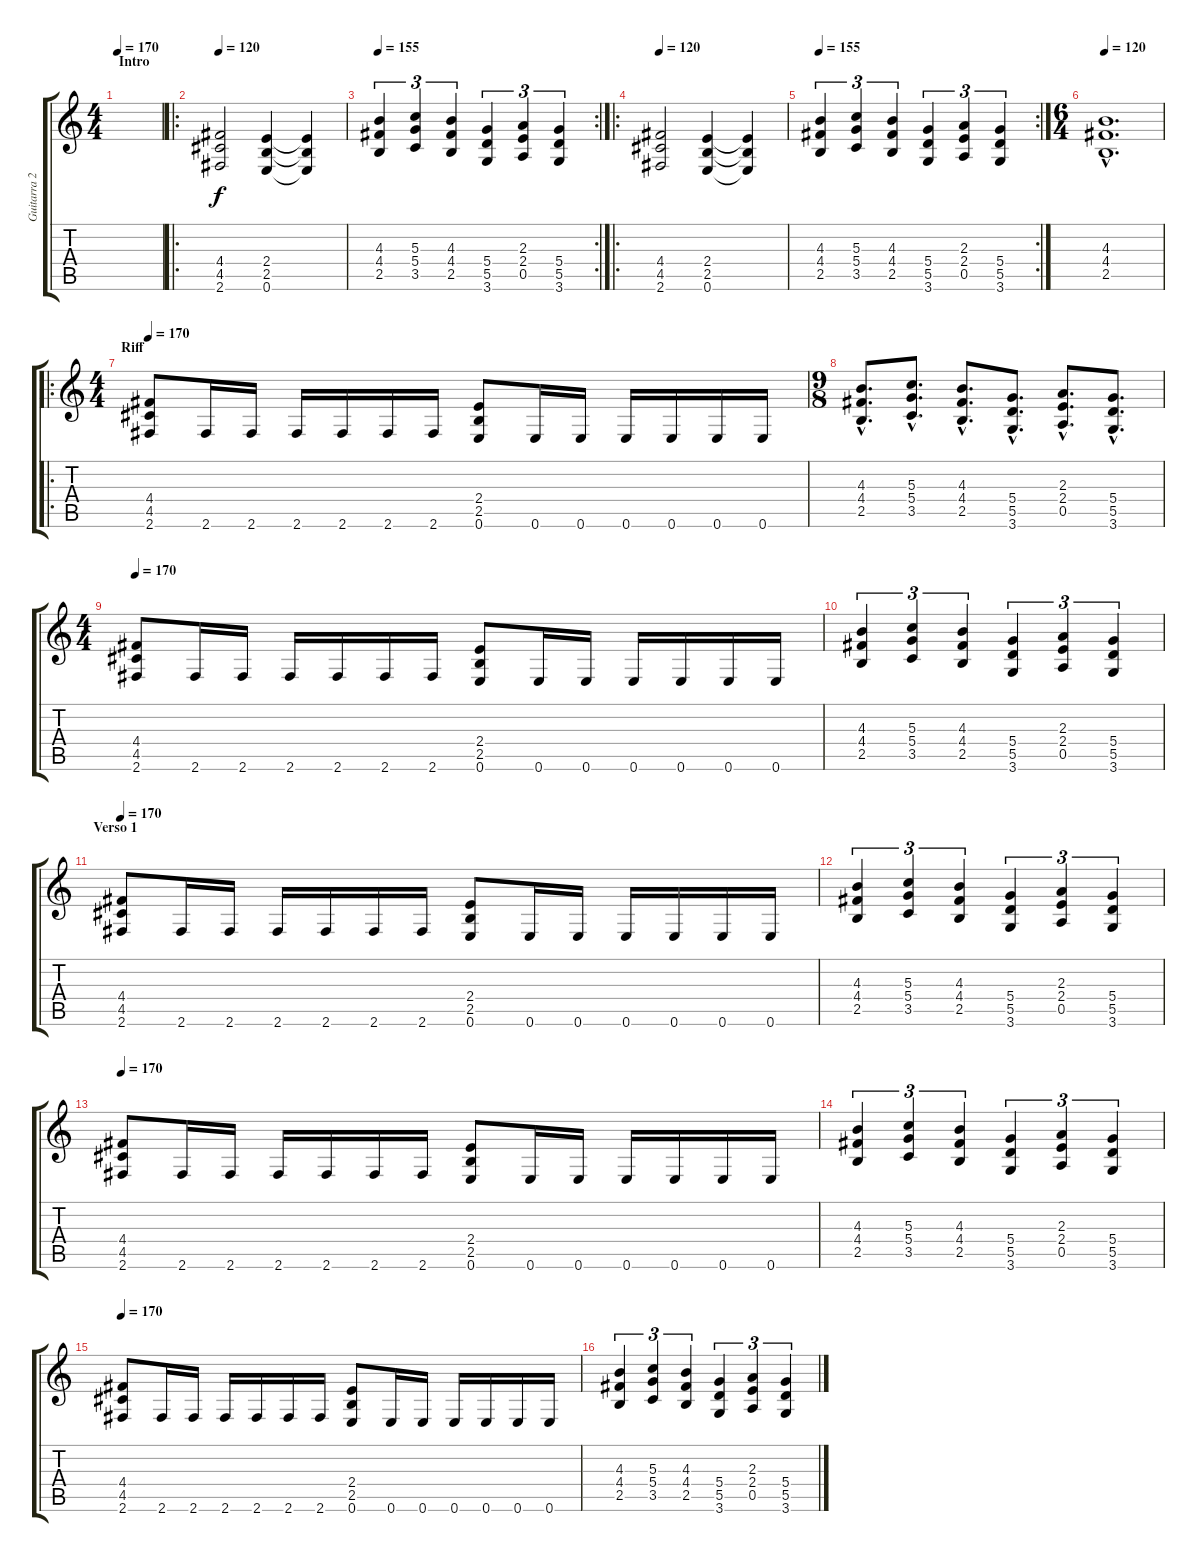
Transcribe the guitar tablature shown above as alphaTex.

\track ("Guitarra 2" "Guitarra 2") {instrument overdrivenguitar}
\staff {score tabs}
\tuning (E4 B3 G3 D3 A2 E2) {hide}
\ts (4 4)
\section ("" "Intro")
\tempo 170
\tempo 120
\tempo 170
\clef g2
\ks c
|
\ro
\tempo 120
(4.4 4.5 2.6).2 (2.4 2.5 0.6).4 (2.4{t} 2.5{t} 0.6{t}).4 |
\rc 2
\tempo 155
(4.3 4.4 2.5).4{tu (3 2)} (5.3 5.4 3.5).4{tu (3 2)} (4.3 4.4 2.5).4{tu (3 2)} (5.4 5.5 3.6).4{tu (3 2)} (2.3 2.4 0.5).4{tu (3 2)} (5.4 5.5 3.6).4{tu (3 2)} |
\ro
\tempo 120
(4.4 4.5 2.6).2 (2.4 2.5 0.6).4 (2.4{t} 2.5{t} 0.6{t}).4 |
\rc 2
\tempo 155
(4.3 4.4 2.5).4{tu (3 2)} (5.3 5.4 3.5).4{tu (3 2)} (4.3 4.4 2.5).4{tu (3 2)} (5.4 5.5 3.6).4{tu (3 2)} (2.3 2.4 0.5).4{tu (3 2)} (5.4 5.5 3.6).4{tu (3 2)} |
\ts (6 4)
\tempo 120
(4.3{hac} 4.4{hac} 2.5{hac}).1{d} |
\ro
\ts (4 4)
\section ("" "Riff")
\tempo 170
(4.4 4.5 2.6).8 2.6.16 2.6.16 2.6.16 2.6.16 2.6.16 2.6.16 (2.4 2.5 0.6).8 0.6.16 0.6.16 0.6.16 0.6.16 0.6.16 0.6.16 |
\ts (9 8)
(4.3{hac} 4.4{hac} 2.5{hac}).8{d} (5.3{hac} 5.4{hac} 3.5{hac}).8{d} (4.3{hac} 4.4{hac} 2.5{hac}).8{d} (5.4{hac} 5.5{hac} 3.6{hac}).8{d} (2.3{hac} 2.4{hac} 0.5{hac}).8{d} (5.4{hac} 5.5{hac} 3.6{hac}).8{d} |
\ts (4 4)
\tempo 170
(4.4 4.5 2.6).8 2.6.16 2.6.16 2.6.16 2.6.16 2.6.16 2.6.16 (2.4 2.5 0.6).8 0.6.16 0.6.16 0.6.16 0.6.16 0.6.16 0.6.16 |
(4.3 4.4 2.5).4{tu (3 2)} (5.3 5.4 3.5).4{tu (3 2)} (4.3 4.4 2.5).4{tu (3 2)} (5.4 5.5 3.6).4{tu (3 2)} (2.3 2.4 0.5).4{tu (3 2)} (5.4 5.5 3.6).4{tu (3 2)} |
\section ("" "Verso 1")
\tempo 170
(4.4 4.5 2.6).8 2.6.16 2.6.16 2.6.16 2.6.16 2.6.16 2.6.16 (2.4 2.5 0.6).8 0.6.16 0.6.16 0.6.16 0.6.16 0.6.16 0.6.16 |
(4.3 4.4 2.5).4{tu (3 2)} (5.3 5.4 3.5).4{tu (3 2)} (4.3 4.4 2.5).4{tu (3 2)} (5.4 5.5 3.6).4{tu (3 2)} (2.3 2.4 0.5).4{tu (3 2)} (5.4 5.5 3.6).4{tu (3 2)} |
\tempo 170
(4.4 4.5 2.6).8 2.6.16 2.6.16 2.6.16 2.6.16 2.6.16 2.6.16 (2.4 2.5 0.6).8 0.6.16 0.6.16 0.6.16 0.6.16 0.6.16 0.6.16 |
(4.3 4.4 2.5).4{tu (3 2)} (5.3 5.4 3.5).4{tu (3 2)} (4.3 4.4 2.5).4{tu (3 2)} (5.4 5.5 3.6).4{tu (3 2)} (2.3 2.4 0.5).4{tu (3 2)} (5.4 5.5 3.6).4{tu (3 2)} |
\tempo 170
(4.4 4.5 2.6).8 2.6.16 2.6.16 2.6.16 2.6.16 2.6.16 2.6.16 (2.4 2.5 0.6).8 0.6.16 0.6.16 0.6.16 0.6.16 0.6.16 0.6.16 |
(4.3 4.4 2.5).4{tu (3 2)} (5.3 5.4 3.5).4{tu (3 2)} (4.3 4.4 2.5).4{tu (3 2)} (5.4 5.5 3.6).4{tu (3 2)} (2.3 2.4 0.5).4{tu (3 2)} (5.4 5.5 3.6).4{tu (3 2)}
